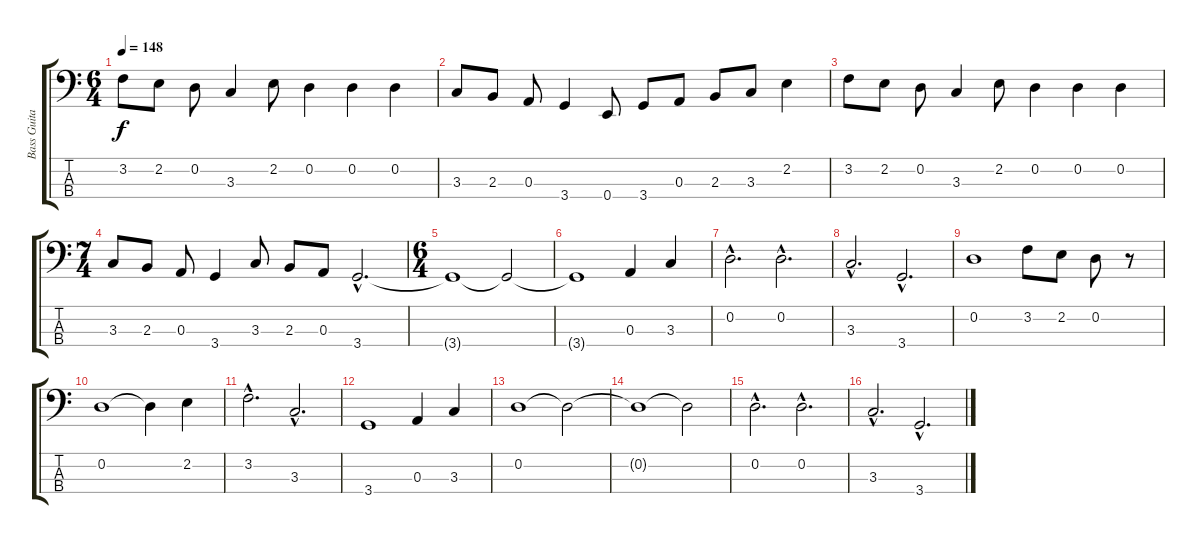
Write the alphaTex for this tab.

\track ("Bass Guitar" "Bass Guita") {instrument electricbasspick}
\staff {score tabs}
\tuning (G2 D2 A1 E1) {hide}
\ts (6 4)
\tempo 148
\clef f4
\ks c
3.2.8{dy f} 2.2.8 0.2.8 3.3.4 2.2.8 0.2.4 0.2.4 0.2.4 |
3.3.8 2.3.8 0.3.8 3.4.4 0.4.8 3.4.8 0.3.8 2.3.8 3.3.8 2.2.4 |
3.2.8 2.2.8 0.2.8 3.3.4 2.2.8 0.2.4 0.2.4 0.2.4 |
\ts (7 4)
3.3.8 2.3.8 0.3.8 3.4.4 3.3.8 2.3.8 0.3.8 3.4{hac}.2{d} |
\ts (6 4)
3.4{t}.1 3.4{t}.2 |
3.4{t}.1 0.3.4 3.3.4 |
0.2{hac}.2{d} 0.2{hac}.2{d} |
3.3{hac}.2{d} 3.4{hac}.2{d} |
0.2.1 3.2.8 2.2.8 0.2.8 r.8 |
0.2.1 0.2{t}.4 2.2.4 |
3.2{hac}.2{d} 3.3{hac}.2{d} |
3.4.1 0.3.4 3.3.4 |
0.2.1 0.2{t}.2 |
0.2{t}.1 0.2{t}.2 |
0.2{hac}.2{d} 0.2{hac}.2{d} |
3.3{hac}.2{d} 3.4{hac}.2{d}
